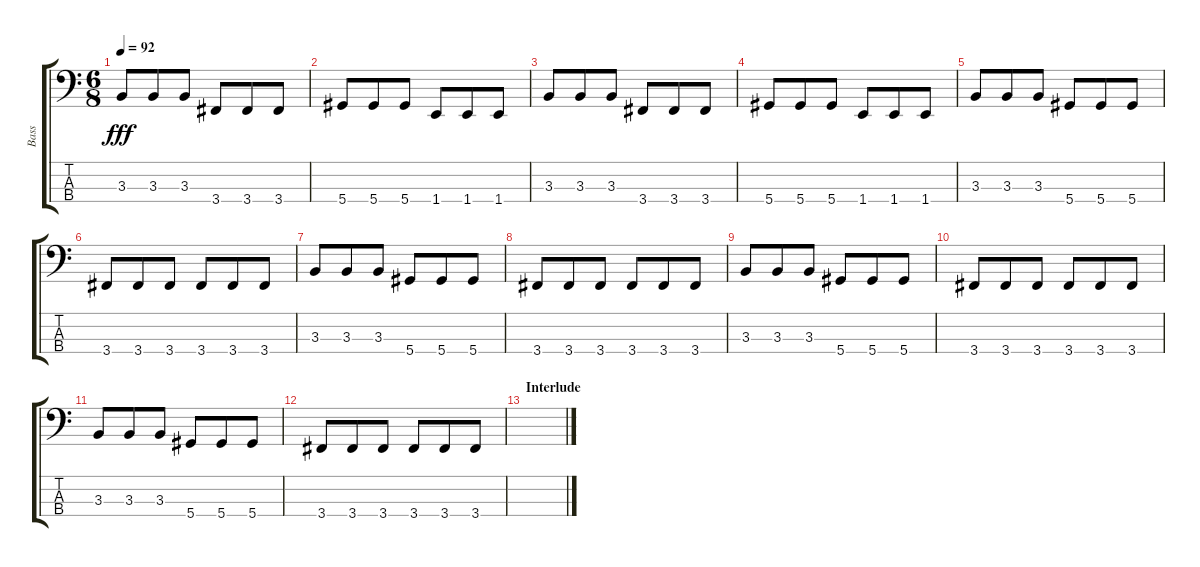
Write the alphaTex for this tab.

\track ("Bass" "Bass") {instrument electricbassfinger}
\staff {score tabs}
\tuning (Gb2 Db2 Ab1 Eb1) {hide}
\ts (6 8)
\tempo 92
\clef f4
\ks c
3.3.8{dy fff} 3.3.8 3.3.8 3.4.8 3.4.8 3.4.8 |
5.4.8 5.4.8 5.4.8 1.4.8 1.4.8 1.4.8 |
3.3.8 3.3.8 3.3.8 3.4.8 3.4.8 3.4.8 |
5.4.8 5.4.8 5.4.8 1.4.8 1.4.8 1.4.8 |
3.3.8 3.3.8 3.3.8 5.4.8 5.4.8 5.4.8 |
3.4.8 3.4.8 3.4.8 3.4.8 3.4.8 3.4.8 |
3.3.8 3.3.8 3.3.8 5.4.8 5.4.8 5.4.8 |
3.4.8 3.4.8 3.4.8 3.4.8 3.4.8 3.4.8 |
3.3.8 3.3.8 3.3.8 5.4.8 5.4.8 5.4.8 |
3.4.8 3.4.8 3.4.8 3.4.8 3.4.8 3.4.8 |
3.3.8 3.3.8 3.3.8 5.4.8 5.4.8 5.4.8 |
3.4.8 3.4.8 3.4.8 3.4.8 3.4.8 3.4.8 |
\section ("" "Interlude")
